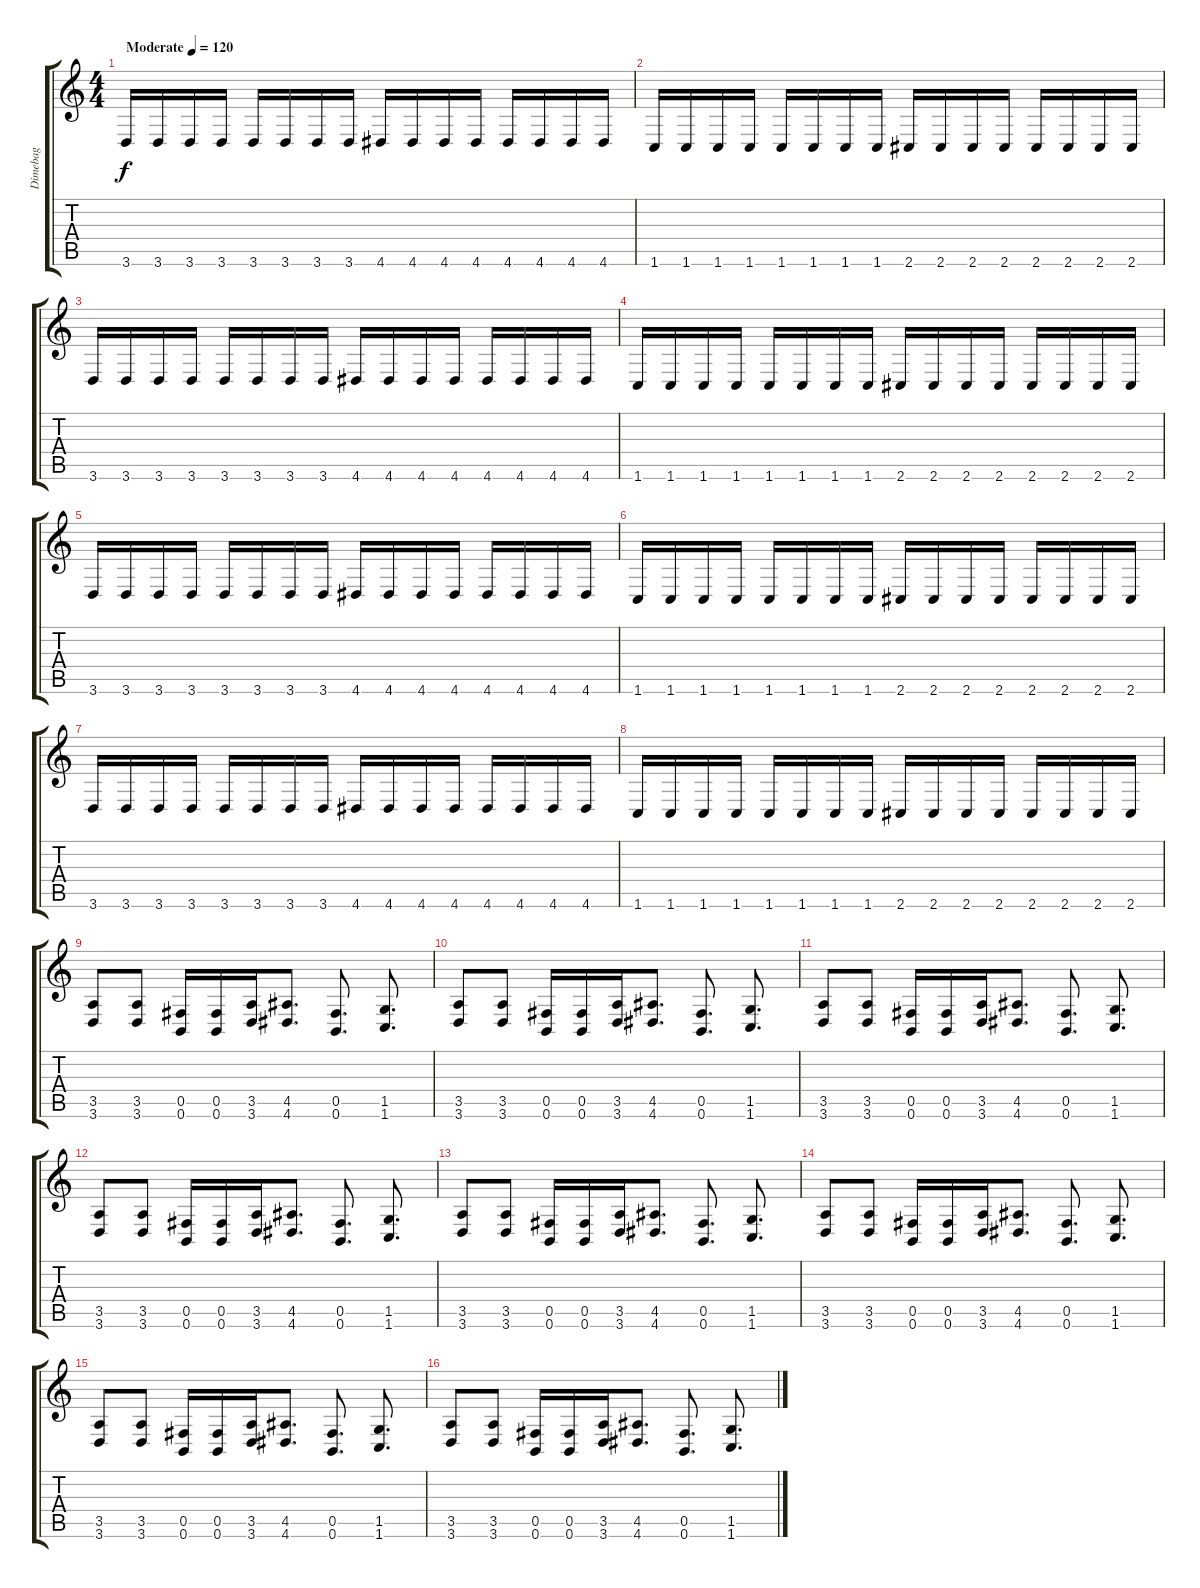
\track ("Dimebag" "Dimebag") {instrument distortionguitar}
\staff {score tabs}
\tuning (Db4 Ab3 E3 B2 Gb2 B1) {hide}
\ts (4 4)
\tempo (120 "Moderate")
\tempo 130
\tempo (120 "Moderate")
\clef g2
\ks c
3.6.16{dy f instrument distortionguitar} 3.6.16 3.6.16 3.6.16 3.6.16 3.6.16 3.6.16 3.6.16 4.6.16 4.6.16 4.6.16 4.6.16 4.6.16 4.6.16 4.6.16 4.6.16 |
1.6.16 1.6.16 1.6.16 1.6.16 1.6.16 1.6.16 1.6.16 1.6.16 2.6.16 2.6.16 2.6.16 2.6.16 2.6.16 2.6.16 2.6.16 2.6.16 |
3.6.16 3.6.16 3.6.16 3.6.16 3.6.16 3.6.16 3.6.16 3.6.16 4.6.16 4.6.16 4.6.16 4.6.16 4.6.16 4.6.16 4.6.16 4.6.16 |
1.6.16 1.6.16 1.6.16 1.6.16 1.6.16 1.6.16 1.6.16 1.6.16 2.6.16 2.6.16 2.6.16 2.6.16 2.6.16 2.6.16 2.6.16 2.6.16 |
3.6.16 3.6.16 3.6.16 3.6.16 3.6.16 3.6.16 3.6.16 3.6.16 4.6.16 4.6.16 4.6.16 4.6.16 4.6.16 4.6.16 4.6.16 4.6.16 |
1.6.16 1.6.16 1.6.16 1.6.16 1.6.16 1.6.16 1.6.16 1.6.16 2.6.16 2.6.16 2.6.16 2.6.16 2.6.16 2.6.16 2.6.16 2.6.16 |
3.6.16 3.6.16 3.6.16 3.6.16 3.6.16 3.6.16 3.6.16 3.6.16 4.6.16 4.6.16 4.6.16 4.6.16 4.6.16 4.6.16 4.6.16 4.6.16 |
1.6.16 1.6.16 1.6.16 1.6.16 1.6.16 1.6.16 1.6.16 1.6.16 2.6.16 2.6.16 2.6.16 2.6.16 2.6.16 2.6.16 2.6.16 2.6.16 |
(3.5 3.6).8 (3.5 3.6).8 (0.5 0.6).16 (0.5 0.6).16 (3.5 3.6).16 (4.5 4.6).8{d} (0.5 0.6).8{d} (1.5 1.6).8{d} |
(3.5 3.6).8 (3.5 3.6).8 (0.5 0.6).16 (0.5 0.6).16 (3.5 3.6).16 (4.5 4.6).8{d} (0.5 0.6).8{d} (1.5 1.6).8{d} |
(3.5 3.6).8 (3.5 3.6).8 (0.5 0.6).16 (0.5 0.6).16 (3.5 3.6).16 (4.5 4.6).8{d} (0.5 0.6).8{d} (1.5 1.6).8{d} |
(3.5 3.6).8 (3.5 3.6).8 (0.5 0.6).16 (0.5 0.6).16 (3.5 3.6).16 (4.5 4.6).8{d} (0.5 0.6).8{d} (1.5 1.6).8{d} |
(3.5 3.6).8 (3.5 3.6).8 (0.5 0.6).16 (0.5 0.6).16 (3.5 3.6).16 (4.5 4.6).8{d} (0.5 0.6).8{d} (1.5 1.6).8{d} |
(3.5 3.6).8 (3.5 3.6).8 (0.5 0.6).16 (0.5 0.6).16 (3.5 3.6).16 (4.5 4.6).8{d} (0.5 0.6).8{d} (1.5 1.6).8{d} |
(3.5 3.6).8 (3.5 3.6).8 (0.5 0.6).16 (0.5 0.6).16 (3.5 3.6).16 (4.5 4.6).8{d} (0.5 0.6).8{d} (1.5 1.6).8{d} |
(3.5 3.6).8 (3.5 3.6).8 (0.5 0.6).16 (0.5 0.6).16 (3.5 3.6).16 (4.5 4.6).8{d} (0.5 0.6).8{d} (1.5 1.6).8{d}
